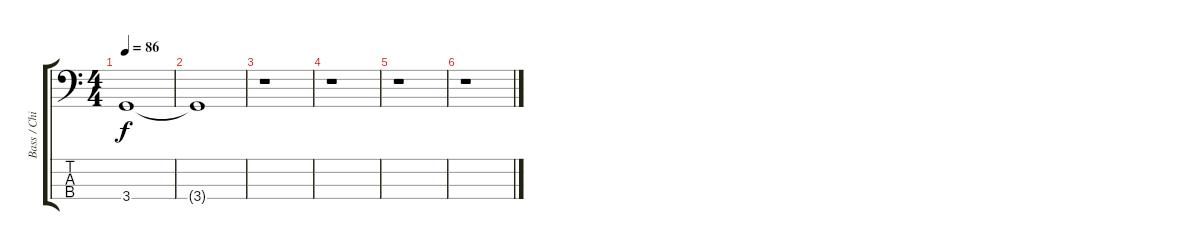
\track ("Bass / Chi Cheng" "Bass / Chi") {instrument electricbassfinger}
\staff {score tabs}
\tuning (G2 D2 A1 E1) {hide}
\ts (4 4)
\tempo 86
\clef f4
\ks c
3.4{t}.1{dy f} |
3.4{t}.1 |
r.1 |
r.1 |
r.1 |
r.1
